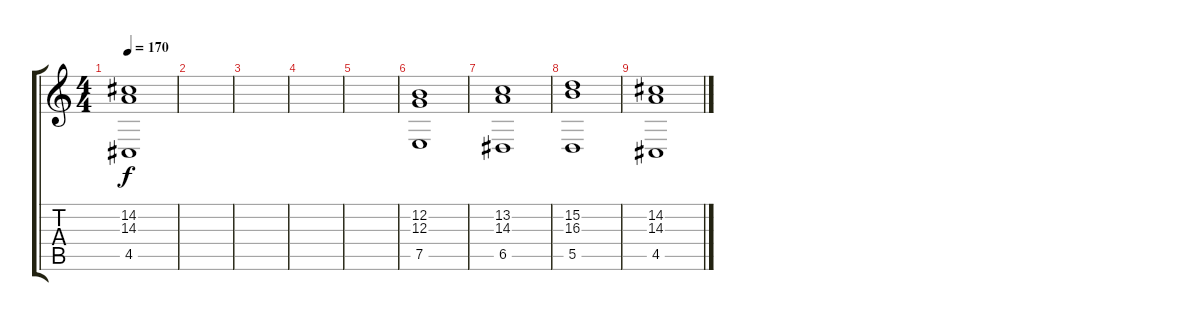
\track "" {instrument stringensemble1}
\staff {score tabs}
\tuning (E4 B3 G3 D3 A2 E2) {hide}
\ts (4 4)
\tempo 170
\clef g2
\ks c
(14.2 14.3 4.5).1{dy f} |
|
|
|
|
(12.2 12.3 7.5).1 |
(13.2 14.3 6.5).1 |
(15.2 16.3 5.5).1 |
(14.2 14.3 4.5).1
